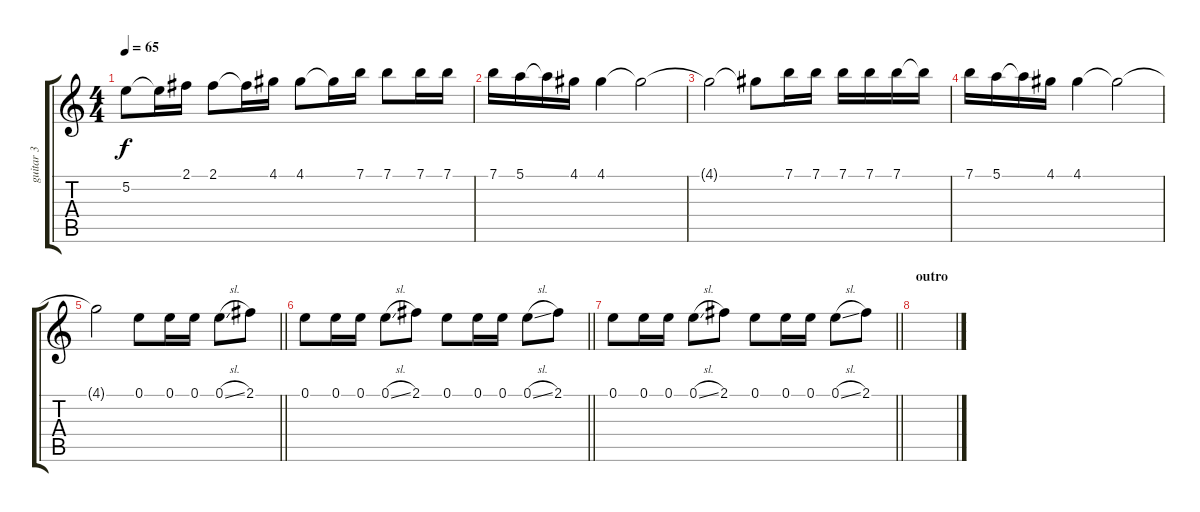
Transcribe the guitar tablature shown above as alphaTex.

\track ("guitar 3" "guitar 3") {instrument overdrivenguitar}
\staff {score tabs}
\tuning (E4 B3 G3 D3 A2 E2) {hide}
\ts (4 4)
\tempo 65
\clef g2
\ks c
5.2.8{dy f} 5.2{t}.16 2.1.16 2.1.8 2.1{t}.16 4.1.16 4.1.8 4.1{t}.16 7.1.16 7.1.8 7.1.16 7.1.16 |
7.1.16 5.1.16 5.1{t}.16 4.1.16 4.1.4 4.1{t}.2 |
4.1{t}.2 4.1{t}.8 7.1.16 7.1.16 7.1.16 7.1.16 7.1.16 7.1{t}.16 |
7.1.16 5.1.16 5.1{t}.16 4.1.16 4.1.4 4.1{t}.2 |
\barLineRight lightlight
4.1{t}.2 0.1.8 0.1.16 0.1.16 0.1{sl}.8 2.1.8 |
\barLineRight lightlight
0.1.8{volume 0} 0.1.16 0.1.16 0.1{sl}.8 2.1.8 0.1.8 0.1.16 0.1.16 0.1{sl}.8 2.1.8 |
\barLineRight lightlight
0.1.8 0.1.16 0.1.16 0.1{sl}.8 2.1.8 0.1.8 0.1.16 0.1.16 0.1{sl}.8 2.1.8 |
\section ("" "outro")
